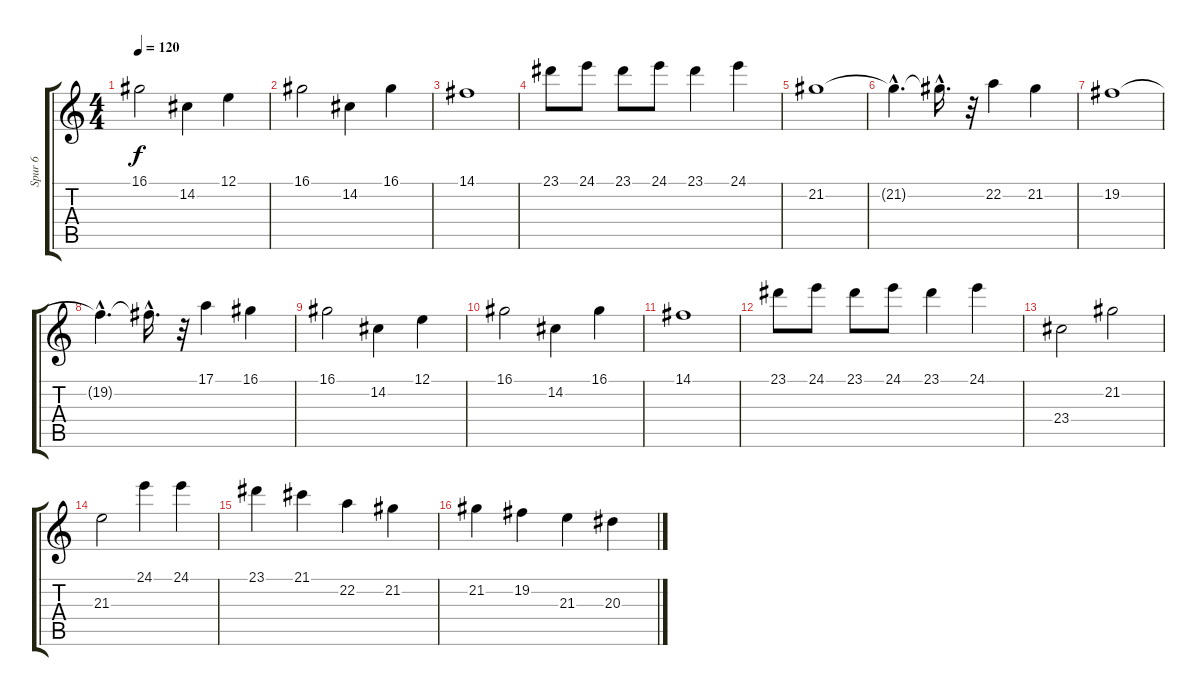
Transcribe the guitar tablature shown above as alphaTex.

\track ("Spur 6" "Spur 6") {instrument tremolostrings}
\staff {score tabs}
\tuning (E4 B3 G3 D3 A2 E2) {hide}
\ts (4 4)
\tempo 120
\clef g2
\ks c
16.1.2{dy f} 14.2.4 12.1.4 |
16.1.2 14.2.4 16.1.4 |
14.1.1 |
23.1.8 24.1.8 23.1.8 24.1.8 23.1.4 24.1.4 |
21.2.1 |
21.2{hac t}.4{d} 21.2{hac t}.16{d} r.32 22.2.4 21.2.4 |
19.2.1 |
19.2{hac t}.4{d} 19.2{hac t}.16{d} r.32 17.1.4 16.1.4 |
16.1.2 14.2.4 12.1.4 |
16.1.2 14.2.4 16.1.4 |
14.1.1 |
23.1.8 24.1.8 23.1.8 24.1.8 23.1.4 24.1.4 |
23.4.2 21.2.2 |
21.3.2 24.1.4 24.1.4 |
23.1.4 21.1.4 22.2.4 21.2.4 |
21.2.4 19.2.4 21.3.4 20.3.4
